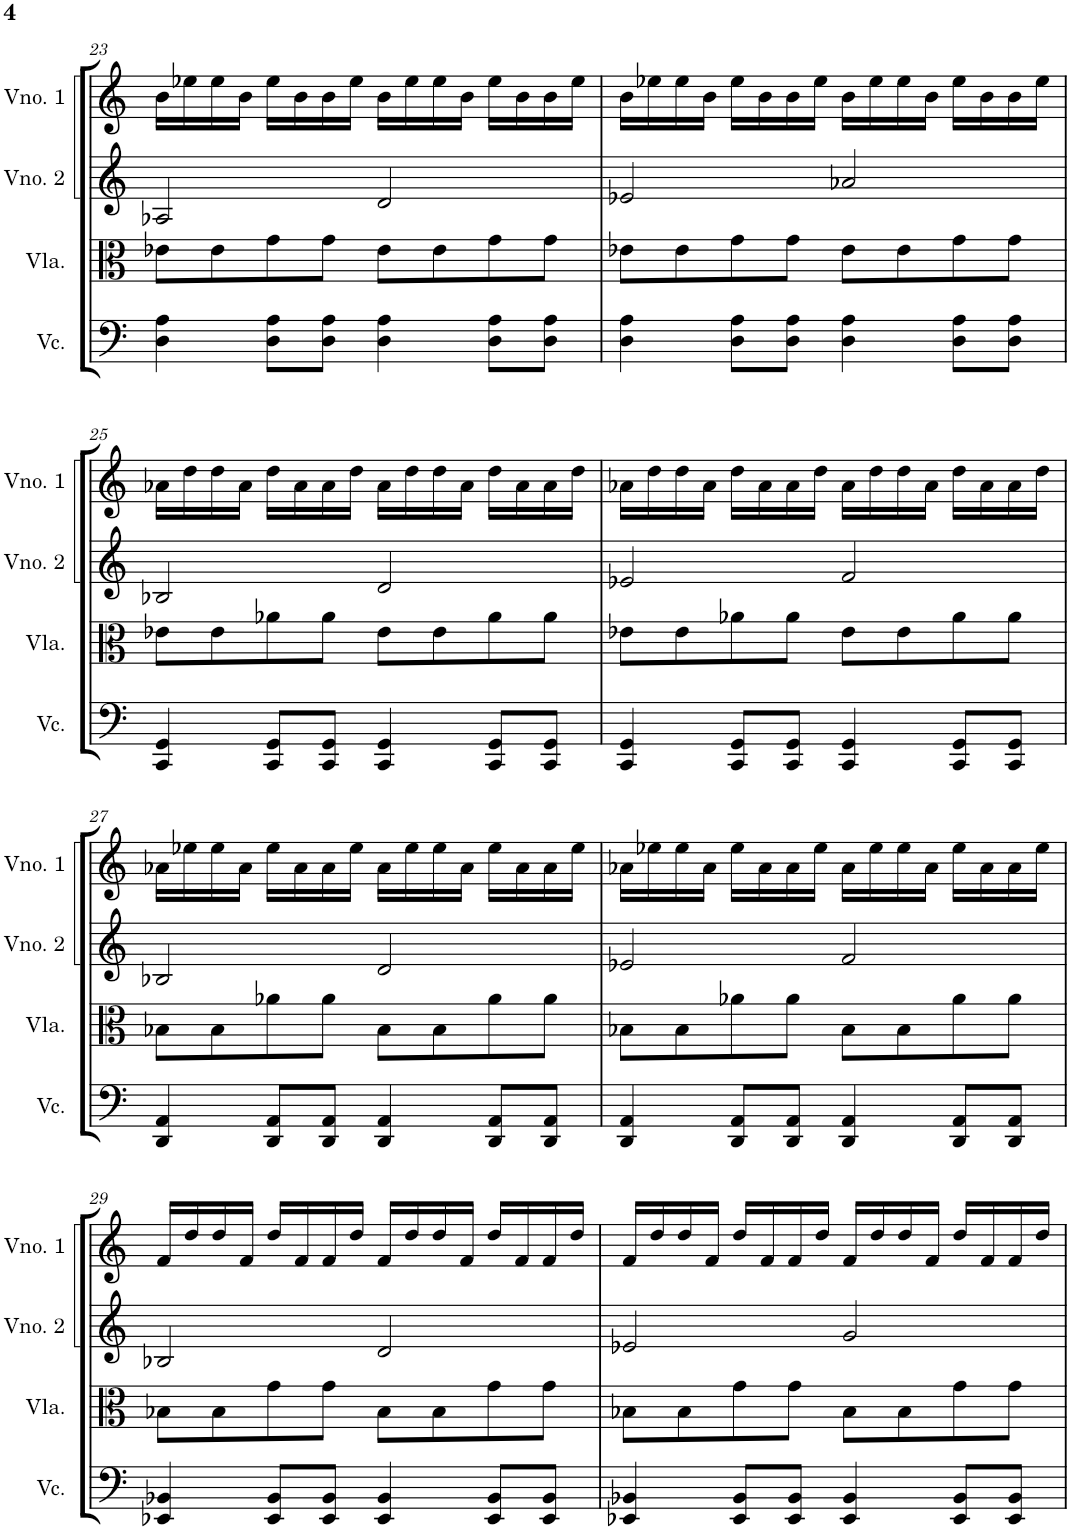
**kern	**kern	**kern	**kern
*part4	*part3	*part2	*part1
*staff4	*staff3	*staff2	*staff1
*I"Violoncelo	*I"Viola	*I"Violino 2	*I"Violino 1
*I'Vc.	*I'Vla.	*I'Vno. 2	*I'Vno. 1
!!LO:PB:g=z
*clefF4	*clefC3	*clefG2	*clefG2
*k[]	*k[]	*k[]	*k[]
*M4/4	*M4/4	*M4/4	*M4/4
=23	=23	=23	=23
4D\ 4A\	8e-X\L	2A-X/	16b\LL
.	.	.	16ee-X\
.	8e-\	.	16ee-\
.	.	.	16b\JJ
8D\ 8A\L	8g\	.	16ee-\LL
.	.	.	16b\
8D\ 8A\J	8g\J	.	16b\
.	.	.	16ee-\JJ
4D\ 4A\	8e-\L	2d/	16b\LL
.	.	.	16ee-\
.	8e-\	.	16ee-\
.	.	.	16b\JJ
8D\ 8A\L	8g\	.	16ee-\LL
.	.	.	16b\
8D\ 8A\J	8g\J	.	16b\
.	.	.	16ee-\JJ
=24	=24	=24	=24
4D\ 4A\	8e-X\L	2e-X/	16b\LL
.	.	.	16ee-X\
.	8e-\	.	16ee-\
.	.	.	16b\JJ
8D\ 8A\L	8g\	.	16ee-\LL
.	.	.	16b\
8D\ 8A\J	8g\J	.	16b\
.	.	.	16ee-\JJ
4D\ 4A\	8e-\L	2a-X/	16b\LL
.	.	.	16ee-\
.	8e-\	.	16ee-\
.	.	.	16b\JJ
8D\ 8A\L	8g\	.	16ee-\LL
.	.	.	16b\
8D\ 8A\J	8g\J	.	16b\
.	.	.	16ee-\JJ
!!LO:LB:g=z
=25	=25	=25	=25
4CC/ 4GG/	8e-X\L	2B-X/	16a-X\LL
.	.	.	16dd\
.	8e-\	.	16dd\
.	.	.	16a-\JJ
8CC/ 8GG/L	8a-X\	.	16dd\LL
.	.	.	16a-\
8CC/ 8GG/J	8a-\J	.	16a-\
.	.	.	16dd\JJ
4CC/ 4GG/	8e-\L	2d/	16a-\LL
.	.	.	16dd\
.	8e-\	.	16dd\
.	.	.	16a-\JJ
8CC/ 8GG/L	8a-\	.	16dd\LL
.	.	.	16a-\
8CC/ 8GG/J	8a-\J	.	16a-\
.	.	.	16dd\JJ
=26	=26	=26	=26
4CC/ 4GG/	8e-X\L	2e-X/	16a-X\LL
.	.	.	16dd\
.	8e-\	.	16dd\
.	.	.	16a-\JJ
8CC/ 8GG/L	8a-X\	.	16dd\LL
.	.	.	16a-\
8CC/ 8GG/J	8a-\J	.	16a-\
.	.	.	16dd\JJ
4CC/ 4GG/	8e-\L	2f/	16a-\LL
.	.	.	16dd\
.	8e-\	.	16dd\
.	.	.	16a-\JJ
8CC/ 8GG/L	8a-\	.	16dd\LL
.	.	.	16a-\
8CC/ 8GG/J	8a-\J	.	16a-\
.	.	.	16dd\JJ
!!LO:LB:g=z
=27	=27	=27	=27
4DD/ 4AA/	8B-X\L	2B-X/	16a-X\LL
.	.	.	16ee-X\
.	8B-\	.	16ee-\
.	.	.	16a-\JJ
8DD/ 8AA/L	8a-X\	.	16ee-\LL
.	.	.	16a-\
8DD/ 8AA/J	8a-\J	.	16a-\
.	.	.	16ee-\JJ
4DD/ 4AA/	8B-\L	2d/	16a-\LL
.	.	.	16ee-\
.	8B-\	.	16ee-\
.	.	.	16a-\JJ
8DD/ 8AA/L	8a-\	.	16ee-\LL
.	.	.	16a-\
8DD/ 8AA/J	8a-\J	.	16a-\
.	.	.	16ee-\JJ
=28	=28	=28	=28
4DD/ 4AA/	8B-X\L	2e-X/	16a-X\LL
.	.	.	16ee-X\
.	8B-\	.	16ee-\
.	.	.	16a-\JJ
8DD/ 8AA/L	8a-X\	.	16ee-\LL
.	.	.	16a-\
8DD/ 8AA/J	8a-\J	.	16a-\
.	.	.	16ee-\JJ
4DD/ 4AA/	8B-\L	2f/	16a-\LL
.	.	.	16ee-\
.	8B-\	.	16ee-\
.	.	.	16a-\JJ
8DD/ 8AA/L	8a-\	.	16ee-\LL
.	.	.	16a-\
8DD/ 8AA/J	8a-\J	.	16a-\
.	.	.	16ee-\JJ
!!LO:LB:g=z
=29	=29	=29	=29
4EE-X/ 4BB-X/	8B-X\L	2B-X/	16f/LL
.	.	.	16dd/
.	8B-\	.	16dd/
.	.	.	16f/JJ
8EE-/ 8BB-/L	8g\	.	16dd/LL
.	.	.	16f/
8EE-/ 8BB-/J	8g\J	.	16f/
.	.	.	16dd/JJ
4EE-/ 4BB-/	8B-\L	2d/	16f/LL
.	.	.	16dd/
.	8B-\	.	16dd/
.	.	.	16f/JJ
8EE-/ 8BB-/L	8g\	.	16dd/LL
.	.	.	16f/
8EE-/ 8BB-/J	8g\J	.	16f/
.	.	.	16dd/JJ
=30	=30	=30	=30
4EE-X/ 4BB-X/	8B-X\L	2e-X/	16f/LL
.	.	.	16dd/
.	8B-\	.	16dd/
.	.	.	16f/JJ
8EE-/ 8BB-/L	8g\	.	16dd/LL
.	.	.	16f/
8EE-/ 8BB-/J	8g\J	.	16f/
.	.	.	16dd/JJ
4EE-/ 4BB-/	8B-\L	2g/	16f/LL
.	.	.	16dd/
.	8B-\	.	16dd/
.	.	.	16f/JJ
8EE-/ 8BB-/L	8g\	.	16dd/LL
.	.	.	16f/
8EE-/ 8BB-/J	8g\J	.	16f/
.	.	.	16dd/JJ
=	=	=	=
*-	*-	*-	*-
